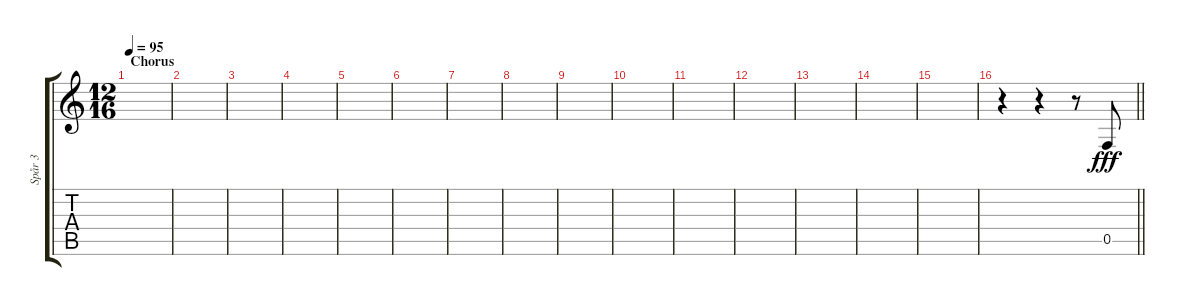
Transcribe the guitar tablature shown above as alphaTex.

\track ("Spår 3" "Spår 3") {instrument electricbassfinger}
\staff {score tabs}
\tuning (C4 G3 Eb3 Bb2 F2 C2) {hide}
\ts (12 16)
\section ("" "Chorus")
\tempo 95
\clef g2
\ks c
|
|
|
|
|
|
|
|
|
|
|
|
|
|
|
\barLineRight lightlight
r.4 r.4 r.8 0.5.8{dy fff}
